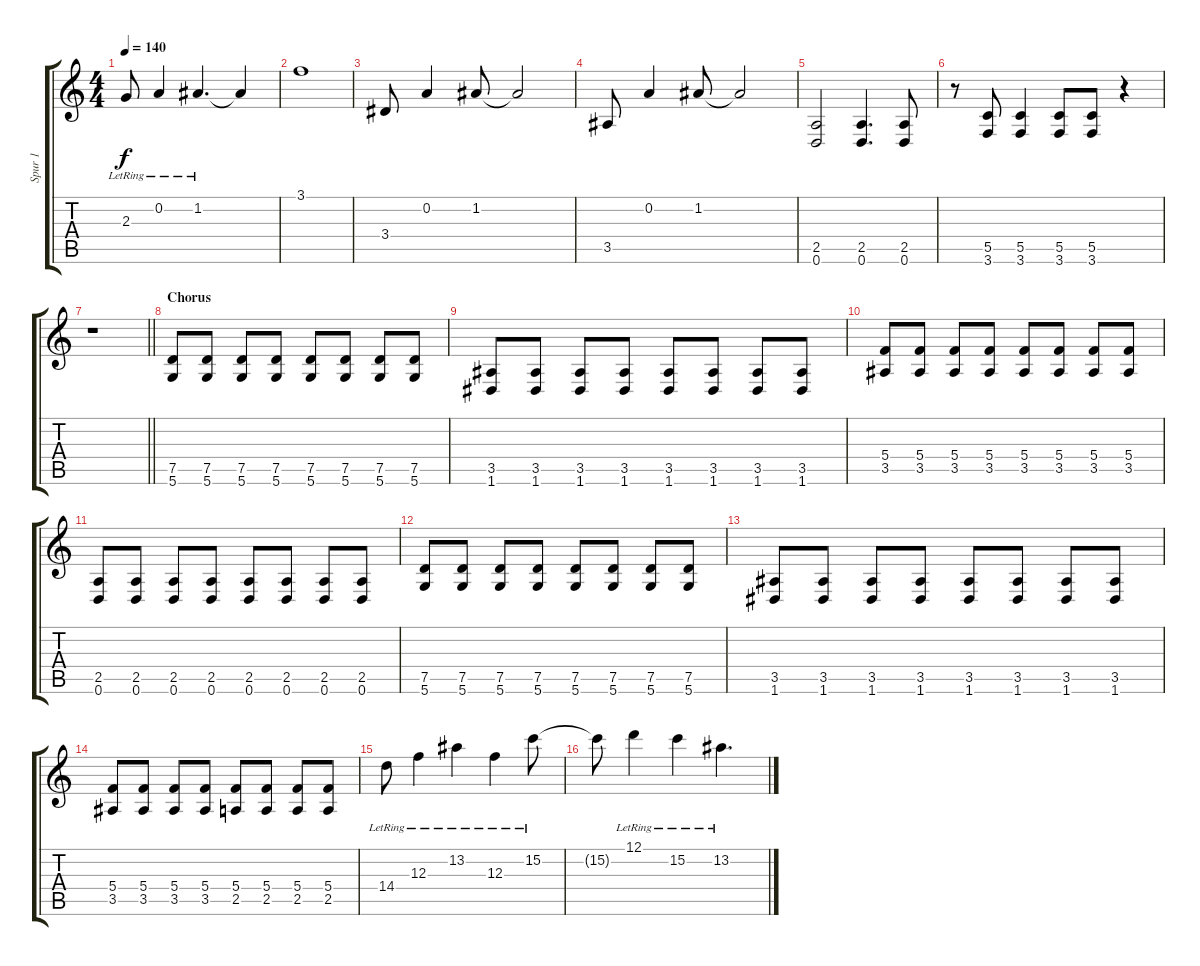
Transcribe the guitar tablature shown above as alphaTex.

\track ("Spur 1" "Spur 1") {instrument acousticguitarsteel}
\staff {score tabs}
\tuning (D4 A3 F3 C3 G2 D2) {hide}
\ts (4 4)
\tempo 140
\clef g2
\ks c
2.3{lr}.8{dy f} 0.2{lr}.4 1.2{lr}.4{d} 1.2{t}.4 |
3.1.1 |
3.4.8 0.2.4 1.2.8 1.2{t}.2 |
3.5.8 0.2.4 1.2.8 1.2{t}.2 |
(2.5 0.6).2 (2.5 0.6).4{d} (2.5 0.6).8 |
r.8 (5.5 3.6).8 (5.5 3.6).4 (5.5 3.6).8 (5.5 3.6).8 r.4 |
\barLineRight lightlight
r.1 |
\section ("" "Chorus")
(7.5 5.6).8 (7.5 5.6).8 (7.5 5.6).8 (7.5 5.6).8 (7.5 5.6).8 (7.5 5.6).8 (7.5 5.6).8 (7.5 5.6).8 |
(3.5 1.6).8 (3.5 1.6).8 (3.5 1.6).8 (3.5 1.6).8 (3.5 1.6).8 (3.5 1.6).8 (3.5 1.6).8 (3.5 1.6).8 |
(5.4 3.5).8 (5.4 3.5).8 (5.4 3.5).8 (5.4 3.5).8 (5.4 3.5).8 (5.4 3.5).8 (5.4 3.5).8 (5.4 3.5).8 |
(2.5 0.6).8 (2.5 0.6).8 (2.5 0.6).8 (2.5 0.6).8 (2.5 0.6).8 (2.5 0.6).8 (2.5 0.6).8 (2.5 0.6).8 |
(7.5 5.6).8 (7.5 5.6).8 (7.5 5.6).8 (7.5 5.6).8 (7.5 5.6).8 (7.5 5.6).8 (7.5 5.6).8 (7.5 5.6).8 |
(3.5 1.6).8 (3.5 1.6).8 (3.5 1.6).8 (3.5 1.6).8 (3.5 1.6).8 (3.5 1.6).8 (3.5 1.6).8 (3.5 1.6).8 |
(5.4 3.5).8 (5.4 3.5).8 (5.4 3.5).8 (5.4 3.5).8 (5.4 2.5).8 (5.4 2.5).8 (5.4 2.5).8 (5.4 2.5).8 |
14.4{lr}.8 12.3{lr}.4 13.2{lr}.4 12.3{lr}.4 15.2{lr}.8 |
15.2{t}.8 12.1{lr}.4 15.2{lr}.4 13.2{lr}.4{d}
